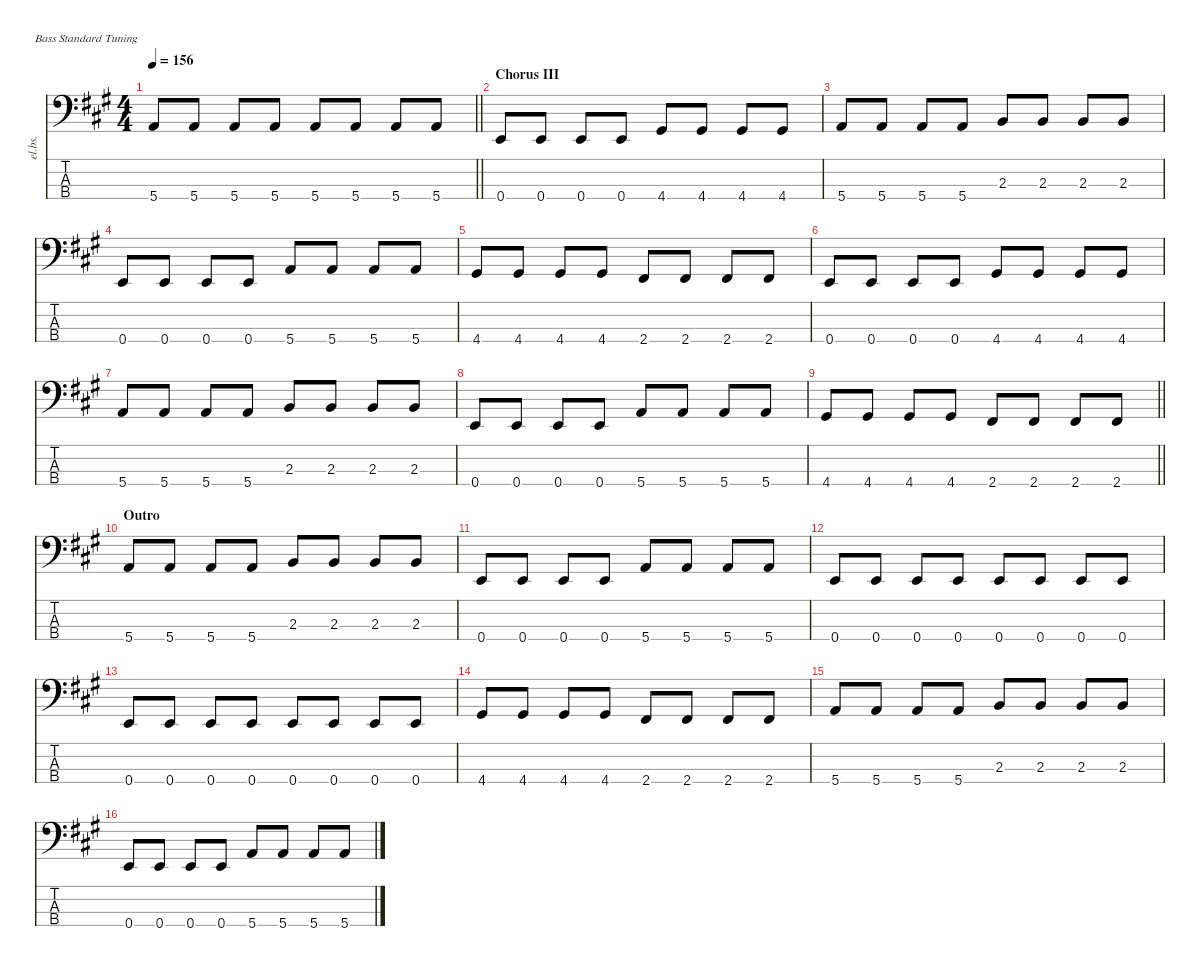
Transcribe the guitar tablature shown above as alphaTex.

\defaultSystemsLayout 4
\hideDynamics
\bracketExtendMode nobrackets
\otherSystemsTrackNameOrientation horizontal
\track ("Bass" "el.bs.") {instrument electricbassfinger}
\staff {score tabs}
\tuning (G2 D2 A1 E1)
\ts (4 4)
\tempo 156
\clef f4
\barLineRight lightlight
\ks a
5.4{acc forcenatural}.8{dy f beam Up} 5.4{acc forcenatural}.8{beam Up} 5.4{acc forcenatural}.8{beam Up} 5.4{acc forcenatural}.8{beam Up} 5.4{acc forcenatural}.8{beam Up} 5.4{acc forcenatural}.8{beam Up} 5.4{acc forcenatural}.8{beam Up} 5.4{acc forcenatural}.8{beam Up} |
\section ("" "Chorus III")
0.4{acc forcenatural}.8{beam Up} 0.4{acc forcenatural}.8{beam Up} 0.4{acc forcenatural}.8{beam Up} 0.4{acc forcenatural}.8{beam Up} 4.4{acc #}.8{beam Up} 4.4{acc #}.8{beam Up} 4.4{acc #}.8{beam Up} 4.4{acc #}.8{beam Up} |
5.4{acc forcenatural}.8{beam Up} 5.4{acc forcenatural}.8{beam Up} 5.4{acc forcenatural}.8{beam Up} 5.4{acc forcenatural}.8{beam Up} 2.3{acc forcenatural}.8{beam Up} 2.3{acc forcenatural}.8{beam Up} 2.3{acc forcenatural}.8{beam Up} 2.3{acc forcenatural}.8{beam Up} |
0.4{acc forcenatural}.8{beam Up} 0.4{acc forcenatural}.8{beam Up} 0.4{acc forcenatural}.8{beam Up} 0.4{acc forcenatural}.8{beam Up} 5.4{acc forcenatural}.8{beam Up} 5.4{acc forcenatural}.8{beam Up} 5.4{acc forcenatural}.8{beam Up} 5.4{acc forcenatural}.8{beam Up} |
4.4{acc #}.8{beam Up} 4.4{acc #}.8{beam Up} 4.4{acc #}.8{beam Up} 4.4{acc #}.8{beam Up} 2.4{acc #}.8{beam Up} 2.4{acc #}.8{beam Up} 2.4{acc #}.8{beam Up} 2.4{acc #}.8{beam Up} |
0.4{acc forcenatural}.8{beam Up} 0.4{acc forcenatural}.8{beam Up} 0.4{acc forcenatural}.8{beam Up} 0.4{acc forcenatural}.8{beam Up} 4.4{acc #}.8{beam Up} 4.4{acc #}.8{beam Up} 4.4{acc #}.8{beam Up} 4.4{acc #}.8{beam Up} |
5.4{acc forcenatural}.8{beam Up} 5.4{acc forcenatural}.8{beam Up} 5.4{acc forcenatural}.8{beam Up} 5.4{acc forcenatural}.8{beam Up} 2.3{acc forcenatural}.8{beam Up} 2.3{acc forcenatural}.8{beam Up} 2.3{acc forcenatural}.8{beam Up} 2.3{acc forcenatural}.8{beam Up} |
0.4{acc forcenatural}.8{beam Up} 0.4{acc forcenatural}.8{beam Up} 0.4{acc forcenatural}.8{beam Up} 0.4{acc forcenatural}.8{beam Up} 5.4{acc forcenatural}.8{beam Up} 5.4{acc forcenatural}.8{beam Up} 5.4{acc forcenatural}.8{beam Up} 5.4{acc forcenatural}.8{beam Up} |
\barLineRight lightlight
4.4{acc #}.8{beam Up} 4.4{acc #}.8{beam Up} 4.4{acc #}.8{beam Up} 4.4{acc #}.8{beam Up} 2.4{acc #}.8{beam Up} 2.4{acc #}.8{beam Up} 2.4{acc #}.8{beam Up} 2.4{acc #}.8{beam Up} |
\section ("" "Outro")
5.4{acc forcenatural}.8{beam Up} 5.4{acc forcenatural}.8{beam Up} 5.4{acc forcenatural}.8{beam Up} 5.4{acc forcenatural}.8{beam Up} 2.3{acc forcenatural}.8{beam Up} 2.3{acc forcenatural}.8{beam Up} 2.3{acc forcenatural}.8{beam Up} 2.3{acc forcenatural}.8{beam Up} |
0.4{acc forcenatural}.8{beam Up} 0.4{acc forcenatural}.8{beam Up} 0.4{acc forcenatural}.8{beam Up} 0.4{acc forcenatural}.8{beam Up} 5.4{acc forcenatural}.8{beam Up} 5.4{acc forcenatural}.8{beam Up} 5.4{acc forcenatural}.8{beam Up} 5.4{acc forcenatural}.8{beam Up} |
0.4{acc forcenatural}.8{beam Up} 0.4{acc forcenatural}.8{beam Up} 0.4{acc forcenatural}.8{beam Up} 0.4{acc forcenatural}.8{beam Up} 0.4{acc forcenatural}.8{beam Up} 0.4{acc forcenatural}.8{beam Up} 0.4{acc forcenatural}.8{beam Up} 0.4{acc forcenatural}.8{beam Up} |
0.4{acc forcenatural}.8{beam Up} 0.4{acc forcenatural}.8{beam Up} 0.4{acc forcenatural}.8{beam Up} 0.4{acc forcenatural}.8{beam Up} 0.4{acc forcenatural}.8{beam Up} 0.4{acc forcenatural}.8{beam Up} 0.4{acc forcenatural}.8{beam Up} 0.4{acc forcenatural}.8{beam Up} |
4.4{acc #}.8{beam Up} 4.4{acc #}.8{beam Up} 4.4{acc #}.8{beam Up} 4.4{acc #}.8{beam Up} 2.4{acc #}.8{beam Up} 2.4{acc #}.8{beam Up} 2.4{acc #}.8{beam Up} 2.4{acc #}.8{beam Up} |
5.4{acc forcenatural}.8{beam Up} 5.4{acc forcenatural}.8{beam Up} 5.4{acc forcenatural}.8{beam Up} 5.4{acc forcenatural}.8{beam Up} 2.3{acc forcenatural}.8{beam Up} 2.3{acc forcenatural}.8{beam Up} 2.3{acc forcenatural}.8{beam Up} 2.3{acc forcenatural}.8{beam Up} |
0.4{acc forcenatural}.8{beam Up} 0.4{acc forcenatural}.8{beam Up} 0.4{acc forcenatural}.8{beam Up} 0.4{acc forcenatural}.8{beam Up} 5.4{acc forcenatural}.8{beam Up} 5.4{acc forcenatural}.8{beam Up} 5.4{acc forcenatural}.8{beam Up} 5.4{acc forcenatural}.8{beam Up}
